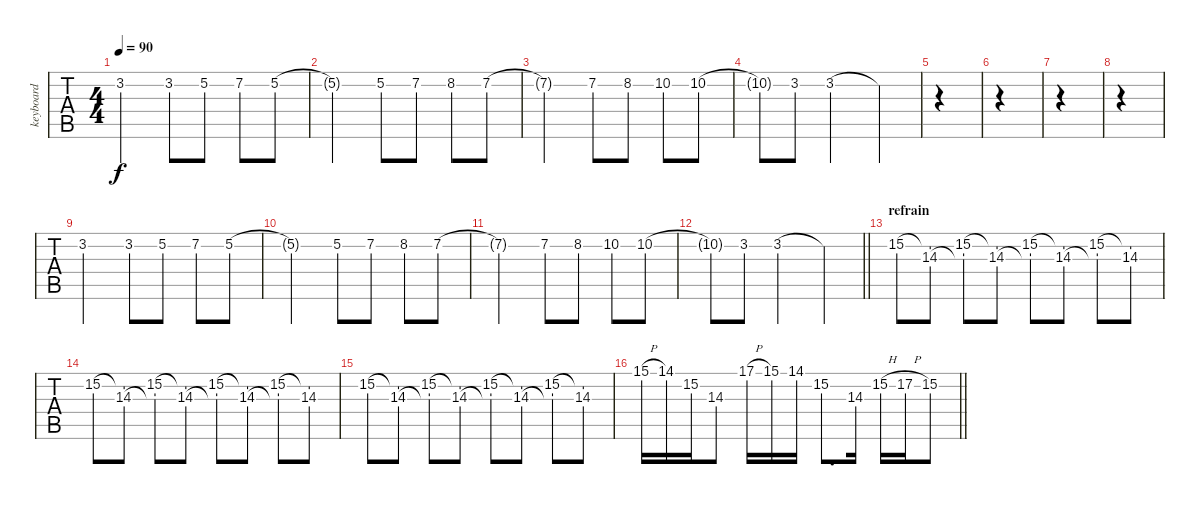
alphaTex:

\track ("keyboard" "keyboard") {instrument electricpiano1}
\staff {tabs}
\tuning (E4 B3 G3 D3 A2 E2) {hide}
\ts (4 4)
\tempo 90
\clef g2
\ks c
3.2.2{dy f} 3.2.8 5.2.8 7.2.8 5.2.8 |
5.2{t}.2 5.2.8 7.2.8 8.2.8 7.2.8 |
7.2{t}.2 7.2.8 8.2.8 10.2.8 10.2.8 |
10.2{t}.8 3.2.8 3.2.2 3.2{t}.4 |
|
|
|
|
3.2.2 3.2.8 5.2.8 7.2.8 5.2.8 |
5.2{t}.2 5.2.8 7.2.8 8.2.8 7.2.8 |
7.2{t}.2 7.2.8 8.2.8 10.2.8 10.2.8 |
\barLineRight lightlight
10.2{t}.8 3.2.8 3.2.2 3.2{t}.4 |
\section ("" "refrain")
15.2.8 (15.2{t} 14.3).8 (15.2 14.3{t}).8 (15.2{t} 14.3).8 (15.2 14.3{t}).8 (15.2{t} 14.3).8 (15.2 14.3{t}).8 (15.2{t} 14.3).8 |
15.2.8 (15.2{t} 14.3).8 (15.2 14.3{t}).8 (15.2{t} 14.3).8 (15.2 14.3{t}).8 (15.2{t} 14.3).8 (15.2 14.3{t}).8 (15.2{t} 14.3).8 |
15.2.8 (15.2{t} 14.3).8 (15.2 14.3{t}).8 (15.2{t} 14.3).8 (15.2 14.3{t}).8 (15.2{t} 14.3).8 (15.2 14.3{t}).8 (15.2{t} 14.3).8 |
\barLineRight lightlight
15.1{h}.16 14.1.16 15.2.16 14.3{st}.8 17.1{h}.16 15.1.16 14.1.16 15.2{st}.8{d} 14.3.16 15.2{h}.16 17.2{h}.16 15.2.8
